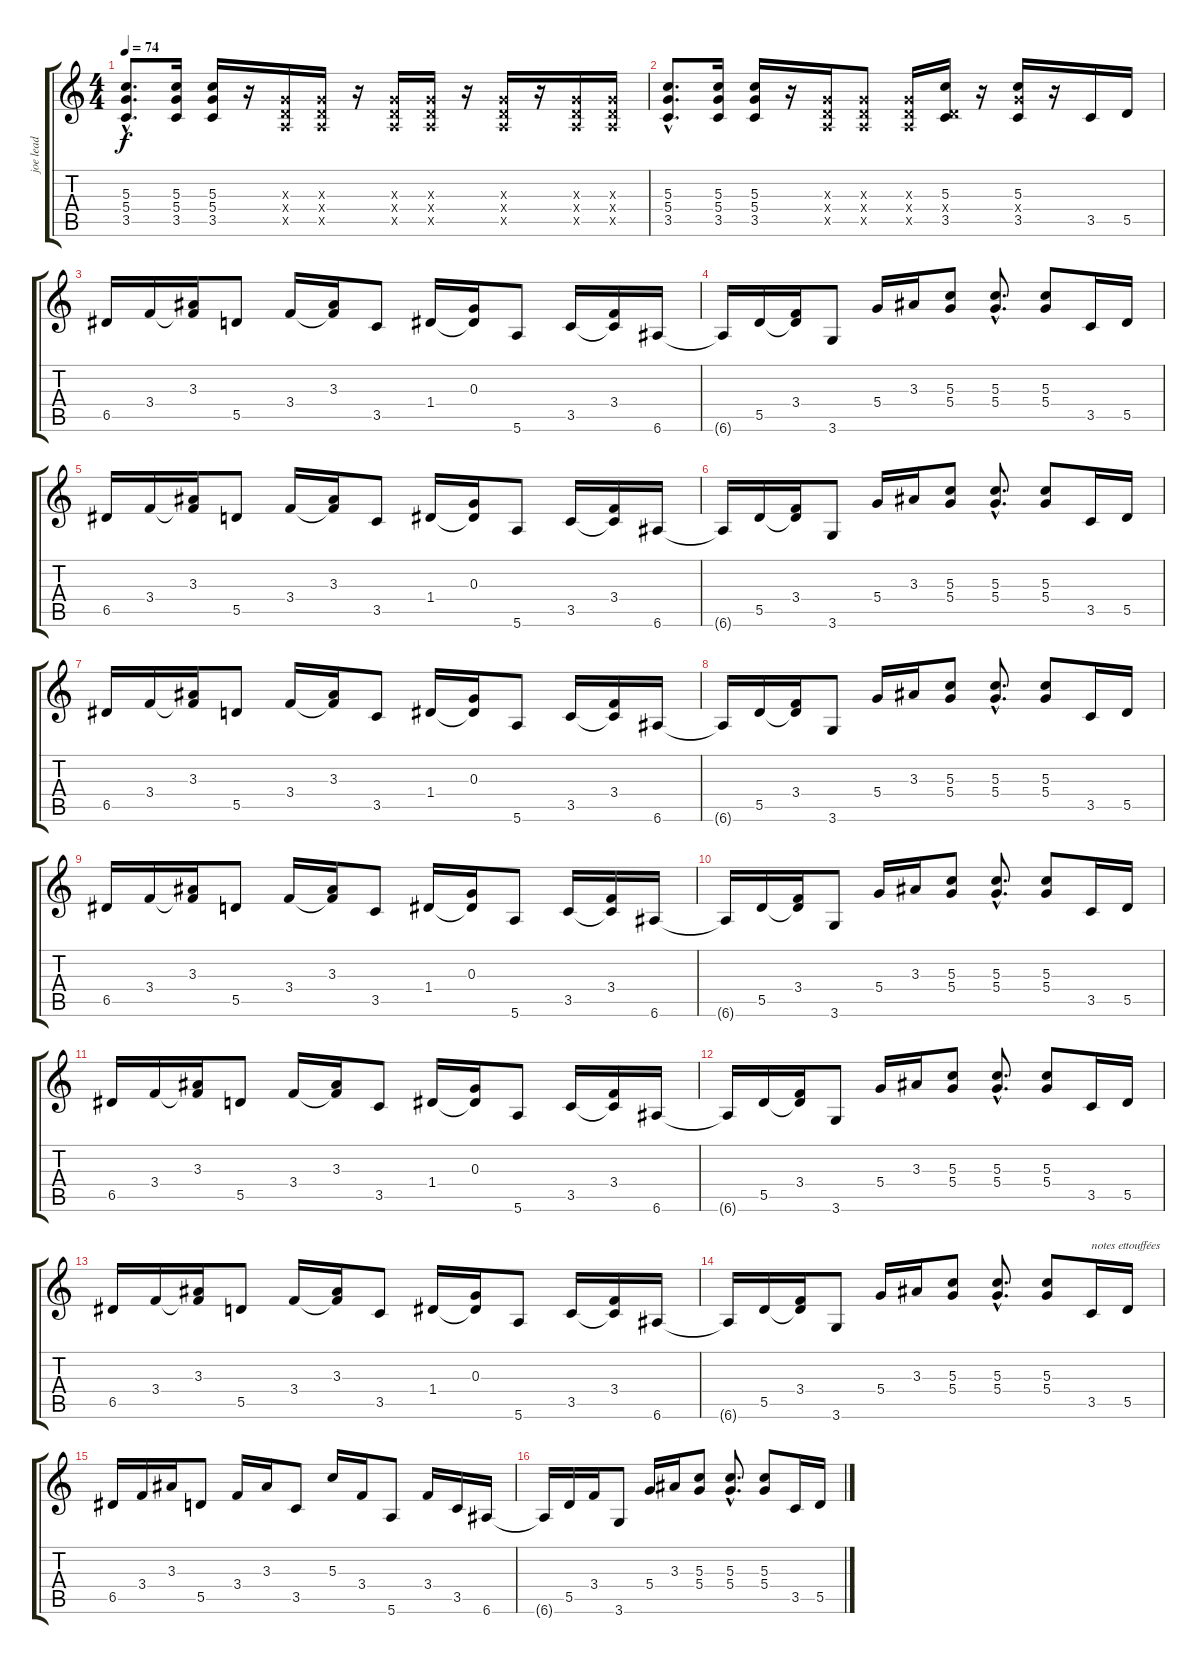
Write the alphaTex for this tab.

\track ("joe lead " "joe lead ") {instrument distortionguitar}
\staff {score tabs}
\tuning (E4 B3 G3 D3 A2 E2) {hide}
\ts (4 4)
\tempo 74
\clef g2
\ks c
(5.3{hac} 5.4{hac} 3.5{hac}).8{d dy f} (5.3 5.4 3.5).16 (5.3 5.4 3.5).16 r.16 (0.3{x} 0.4{x} 0.5{x}).16 (0.3{x} 0.4{x} 0.5{x}).16 r.16 (0.3{x} 0.4{x} 0.5{x}).16 (0.3{x} 0.4{x} 0.5{x}).16 r.16 (0.3{x} 0.4{x} 0.5{x}).16 r.16 (0.3{x} 0.4{x} 0.5{x}).16 (0.3{x} 0.4{x} 0.5{x}).16 |
(5.3{hac} 5.4{hac} 3.5{hac}).8{d} (5.3 5.4 3.5).16 (5.3 5.4 3.5).16 r.16 (0.3{x} 0.4{x} 0.5{x}).16 (0.3{x} 0.4{x} 0.5{x}).8 (0.3{x} 0.4{x} 0.5{x}).16 (5.3 0.4{x} 3.5).16 r.16 (5.3 5.4{x} 3.5).16 r.16 3.5.16{volume 13} 5.5.16 |
6.5.16 3.4.16 (3.3 3.4{t}).16 5.5.8 3.4.16 (3.3 3.4{t}).16 3.5.8 1.4.16 (0.3 1.4{t}).16 5.6.8 3.5.16 (3.4 3.5{t}).16 6.6.16 |
6.6{t}.16 5.5.16 (3.4 5.5{t}).16 3.6.8 5.4.16 3.3.16 (5.3 5.4).8 (5.3{hac} 5.4{hac}).8{d} (5.3 5.4).8 3.5.16 5.5.16 |
6.5.16 3.4.16 (3.3 3.4{t}).16 5.5.8 3.4.16 (3.3 3.4{t}).16 3.5.8 1.4.16 (0.3 1.4{t}).16 5.6.8 3.5.16 (3.4 3.5{t}).16 6.6.16 |
6.6{t}.16 5.5.16 (3.4 5.5{t}).16 3.6.8 5.4.16 3.3.16 (5.3 5.4).8 (5.3{hac} 5.4{hac}).8{d} (5.3 5.4).8 3.5.16 5.5.16 |
6.5.16{volume 9} 3.4.16 (3.3 3.4{t}).16 5.5.8 3.4.16 (3.3 3.4{t}).16 3.5.8 1.4.16 (0.3 1.4{t}).16 5.6.8 3.5.16 (3.4 3.5{t}).16 6.6.16 |
6.6{t}.16 5.5.16 (3.4 5.5{t}).16 3.6.8 5.4.16 3.3.16 (5.3 5.4).8 (5.3{hac} 5.4{hac}).8{d} (5.3 5.4).8 3.5.16 5.5.16 |
6.5.16 3.4.16 (3.3 3.4{t}).16 5.5.8 3.4.16 (3.3 3.4{t}).16 3.5.8 1.4.16 (0.3 1.4{t}).16 5.6.8 3.5.16 (3.4 3.5{t}).16 6.6.16 |
6.6{t}.16 5.5.16 (3.4 5.5{t}).16 3.6.8 5.4.16 3.3.16 (5.3 5.4).8 (5.3{hac} 5.4{hac}).8{d} (5.3 5.4).8 3.5.16 5.5.16 |
6.5.16 3.4.16 (3.3 3.4{t}).16 5.5.8 3.4.16 (3.3 3.4{t}).16 3.5.8 1.4.16 (0.3 1.4{t}).16 5.6.8 3.5.16 (3.4 3.5{t}).16 6.6.16 |
6.6{t}.16 5.5.16 (3.4 5.5{t}).16 3.6.8 5.4.16 3.3.16 (5.3 5.4).8 (5.3{hac} 5.4{hac}).8{d} (5.3 5.4).8 3.5.16 5.5.16 |
6.5.16 3.4.16 (3.3 3.4{t}).16 5.5.8 3.4.16 (3.3 3.4{t}).16 3.5.8 1.4.16 (0.3 1.4{t}).16 5.6.8 3.5.16 (3.4 3.5{t}).16 6.6.16 |
6.6{t}.16 5.5.16 (3.4 5.5{t}).16 3.6.8 5.4.16 3.3.16 (5.3 5.4).8 (5.3{hac} 5.4{hac}).8{d} (5.3 5.4).8 3.5.16{txt "notes ettouffées" volume 12} 5.5.16 |
6.5.16 3.4.16 3.3.16 5.5.8 3.4.16 3.3.16 3.5.8 5.3.16 3.4.16 5.6.8 3.4.16 3.5.16 6.6.16 |
6.6{t}.16 5.5.16 3.4.16 3.6.8 5.4.16 3.3.16 (5.3 5.4).8 (5.3{hac} 5.4{hac}).8{d} (5.3 5.4).8 3.5.16 5.5.16
